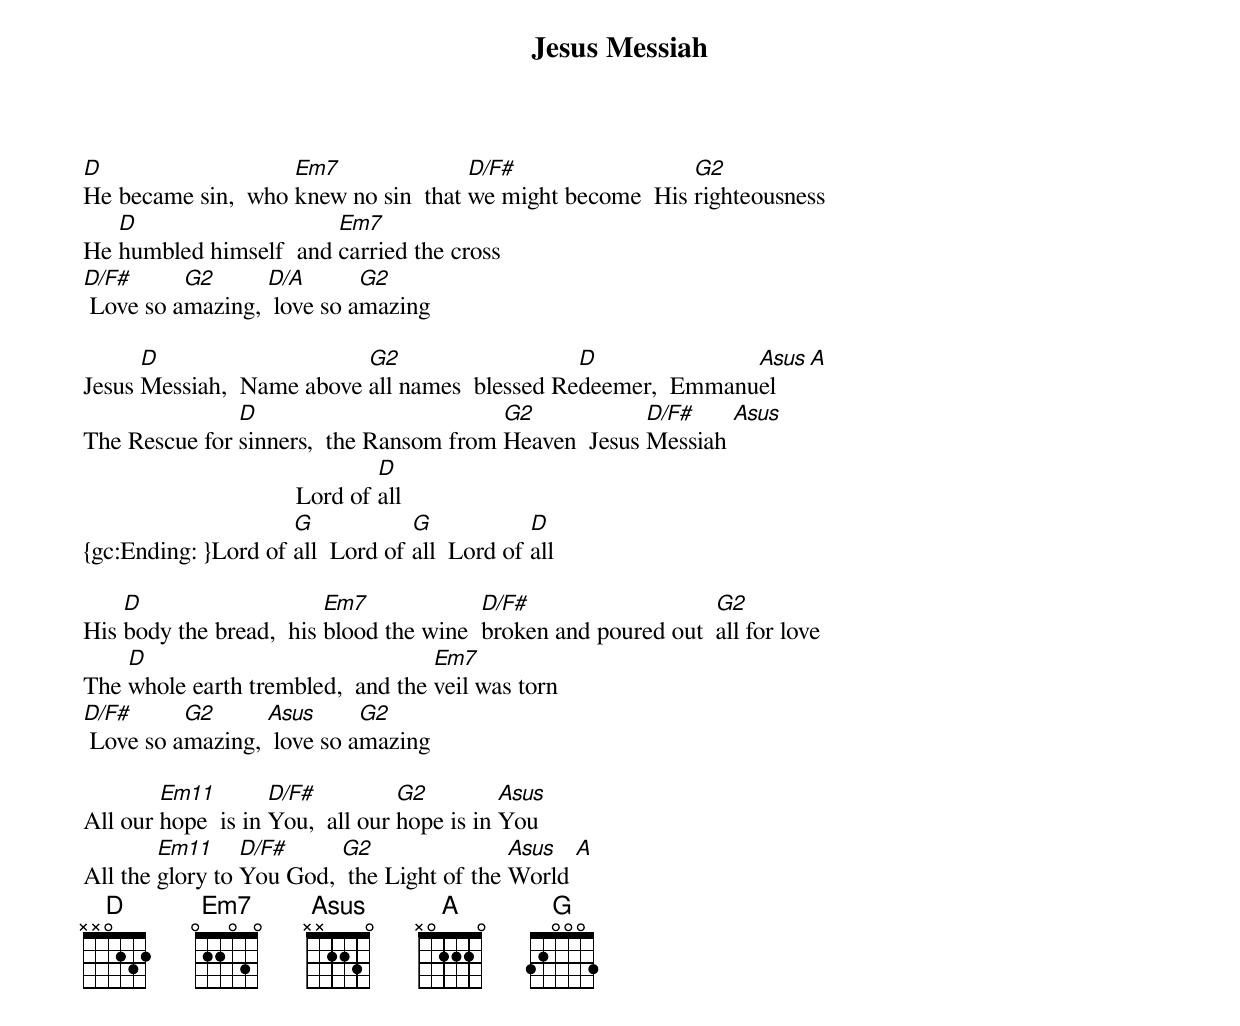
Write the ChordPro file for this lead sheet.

{title: Jesus Messiah}
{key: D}
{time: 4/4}
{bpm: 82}
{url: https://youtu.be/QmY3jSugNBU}
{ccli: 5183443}
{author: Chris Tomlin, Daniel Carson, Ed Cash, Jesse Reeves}
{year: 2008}
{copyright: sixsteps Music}

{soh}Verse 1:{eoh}
[D]He became sin,  who [Em7]knew no sin  that [D/F#]we might become  His [G2]righteousness
He [D]humbled himself  and [Em7]carried the cross
[D/F#] Love so a[G2]mazing, [D/A] love so a[G2]mazing

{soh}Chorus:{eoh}
Jesus [D]Messiah,  Name above [G2]all names  blessed Re[D]deemer,  Emmanu[Asus]el [A]
The Rescue for [D]sinners,  the Ransom from [G2]Heaven  Jesus [D/F#]Messiah [Asus]
                                  Lord of [D]all
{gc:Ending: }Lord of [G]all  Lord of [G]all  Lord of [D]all

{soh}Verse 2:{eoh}
His [D]body the bread,  his [Em7]blood the wine  [D/F#]broken and poured out  [G2]all for love
The [D]whole earth trembled,  and the [Em7]veil was torn
[D/F#] Love so a[G2]mazing, [Asus] love so a[G2]mazing

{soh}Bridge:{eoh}
All our [Em11]hope  is in [D/F#]You,  all our [G2]hope is in [Asus]You
All the [Em11]glory to [D/F#]You God, [G2] the Light of the [Asus]World [A]
